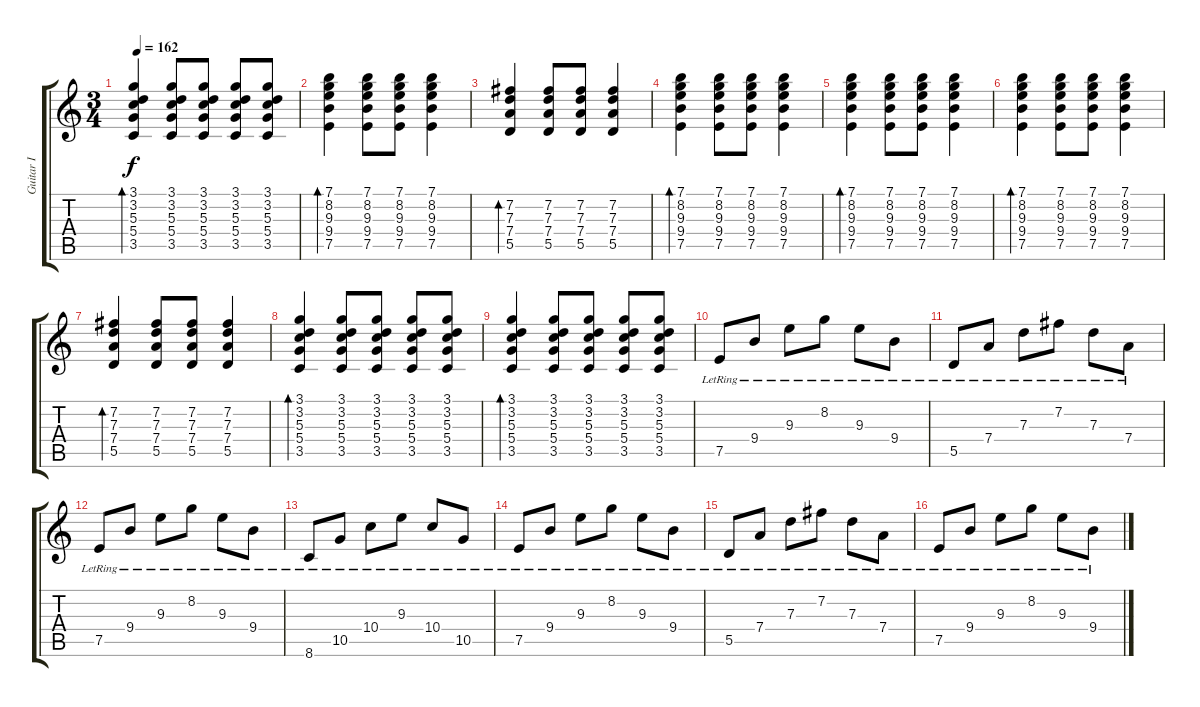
\track ("Guitar I" "Guitar I") {instrument distortionguitar}
\staff {score tabs}
\tuning (E4 B3 G3 D3 A2 E2) {hide}
\ts (3 4)
\tempo 162
\clef g2
\ks c
(3.1 3.2 5.3 5.4 3.5).4{bd 120 dy f} (3.1 3.2 5.3 5.4 3.5).8 (3.1 3.2 5.3 5.4 3.5).8 (3.1 3.2 5.3 5.4 3.5).8 (3.1 3.2 5.3 5.4 3.5).8 |
(7.1 8.2 9.3 9.4 7.5).4{bd 120} (7.1 8.2 9.3 9.4 7.5).8 (7.1 8.2 9.3 9.4 7.5).8 (7.1 8.2 9.3 9.4 7.5).4 |
(7.2 7.3 7.4 5.5).4{bd 120} (7.2 7.3 7.4 5.5).8 (7.2 7.3 7.4 5.5).8 (7.2 7.3 7.4 5.5).4 |
(7.1 8.2 9.3 9.4 7.5).4{bd 120} (7.1 8.2 9.3 9.4 7.5).8 (7.1 8.2 9.3 9.4 7.5).8 (7.1 8.2 9.3 9.4 7.5).4 |
(7.1 8.2 9.3 9.4 7.5).4{bd 120} (7.1 8.2 9.3 9.4 7.5).8 (7.1 8.2 9.3 9.4 7.5).8 (7.1 8.2 9.3 9.4 7.5).4 |
(7.1 8.2 9.3 9.4 7.5).4{bd 120} (7.1 8.2 9.3 9.4 7.5).8 (7.1 8.2 9.3 9.4 7.5).8 (7.1 8.2 9.3 9.4 7.5).4 |
(7.2 7.3 7.4 5.5).4{bd 120} (7.2 7.3 7.4 5.5).8 (7.2 7.3 7.4 5.5).8 (7.2 7.3 7.4 5.5).4 |
(3.1 3.2 5.3 5.4 3.5).4{bd 120} (3.1 3.2 5.3 5.4 3.5).8 (3.1 3.2 5.3 5.4 3.5).8 (3.1 3.2 5.3 5.4 3.5).8 (3.1 3.2 5.3 5.4 3.5).8 |
(3.1 3.2 5.3 5.4 3.5).4{bd 120} (3.1 3.2 5.3 5.4 3.5).8 (3.1 3.2 5.3 5.4 3.5).8 (3.1 3.2 5.3 5.4 3.5).8 (3.1 3.2 5.3 5.4 3.5).8 |
7.5{lr}.8 9.4{lr}.8 9.3{lr}.8 8.2{lr}.8 9.3{lr}.8 9.4{lr}.8 |
5.5{lr}.8 7.4{lr}.8 7.3{lr}.8 7.2{lr}.8 7.3{lr}.8 7.4{lr}.8 |
7.5{lr}.8 9.4{lr}.8 9.3{lr}.8 8.2{lr}.8 9.3{lr}.8 9.4{lr}.8 |
8.6{lr}.8 10.5{lr}.8 10.4{lr}.8 9.3{lr}.8 10.4{lr}.8 10.5{lr}.8 |
7.5{lr}.8 9.4{lr}.8 9.3{lr}.8 8.2{lr}.8 9.3{lr}.8 9.4{lr}.8 |
5.5{lr}.8 7.4{lr}.8 7.3{lr}.8 7.2{lr}.8 7.3{lr}.8 7.4{lr}.8 |
7.5{lr}.8 9.4{lr}.8 9.3{lr}.8 8.2{lr}.8 9.3{lr}.8 9.4{lr}.8
